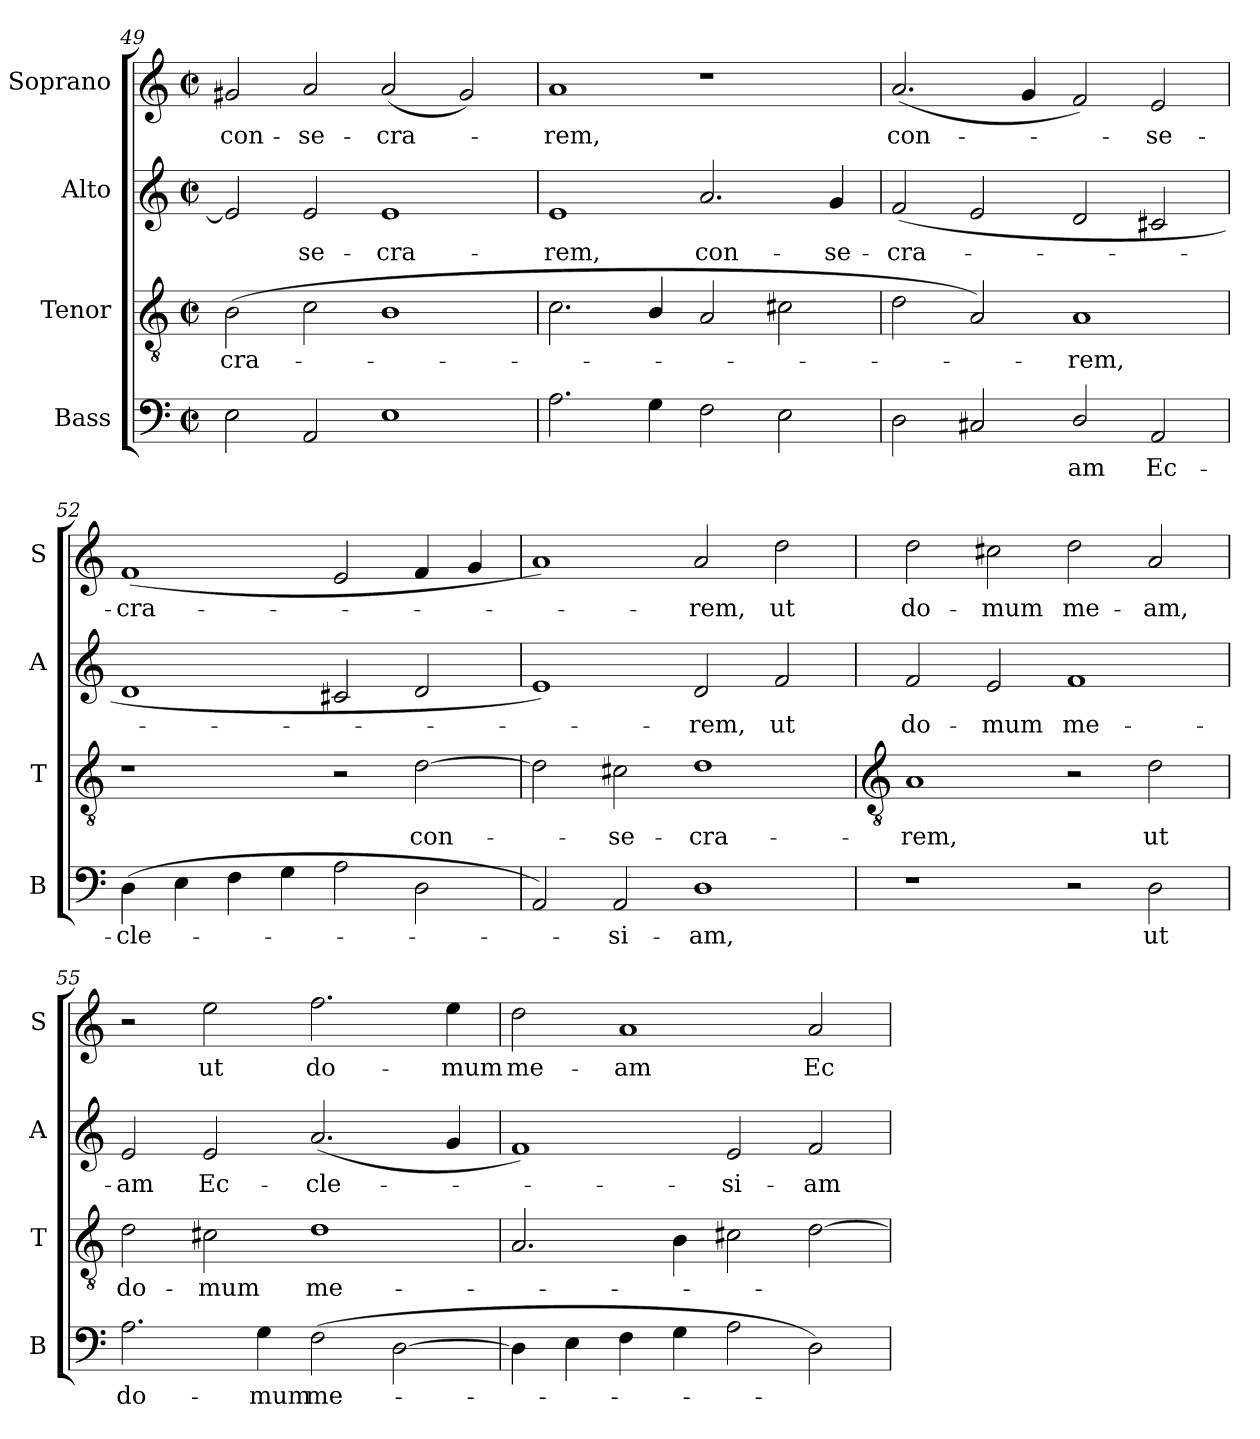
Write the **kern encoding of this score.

**kern	**text	**kern	**text	**kern	**text	**kern	**text
*part4	*part4	*part3	*part3	*part2	*part2	*part1	*part1
*staff4	*staff4	*staff3	*staff3	*staff2	*staff2	*staff1	*staff1
*I"Bass	*	*I"Tenor	*	*I"Alto	*	*I"Soprano	*
*I'B	*	*I'T	*	*I'A	*	*I'S	*
!!LO:LB:g=z
*clefF4	*	*clefGv2	*	*clefG2	*	*clefG2	*
*k[]	*	*k[]	*	*k[]	*	*k[]	*
*C:	*	*C:	*	*C:	*	*C:	*
*M4/2	*	*M4/2	*	*M4/2	*	*M4/2	*
*met(c|)	*	*met(c|)	*	*met(c|)	*	*met(c|)	*
=49	=49	=49	=49	=49	=49	=49	=49
!	!	!	!LO:LY:b	!	!	!	!LO:LY:b
2E	.	(>2B	-cra-	2e]	.	2g#X	con-
!	!	!	!	!	!LO:LY:b	!	!LO:LY:b
2AA	.	2c	.	2e	se-	2a	-se-
!	!	!	!	!	!LO:LY:b	!	!LO:LY:b
1E	.	1B	.	1e	-cra-	(<2a	-cra-
.	.	.	.	.	.	2g#)	.
=50	=50	=50	=50	=50	=50	=50	=50
!	!	!	!	!	!LO:LY:b	!	!LO:LY:b
2.A	.	2.c	.	1e	-rem,	1a	rem,
4G	.	4B/	.	.	.	.	.
!	!	!	!	!	!LO:LY:b	!	!
2F	.	2A	.	2.a	con-	1r	.
2E	.	2c#X	.	.	.	.	.
!	!	!	!	!	!LO:LY:b	!	!
.	.	.	.	4g	-se-	.	.
=51	=51	=51	=51	=51	=51	=51	=51
!	!	!	!	!	!LO:LY:b	!	!LO:LY:b
2D	.	2d	.	(<2f	-cra-	(<2.a	con-
2C#X	.	2A)	.	2e	.	.	.
.	.	.	.	.	.	4g	.
!	!LO:LY:b	!	!LO:LY:b	!	!	!	!
2D/	am	1A	rem,	2d	.	2f)	.
!	!LO:LY:b	!	!	!	!	!	!LO:LY:b
2AA	Ec-	.	.	2c#X	.	2e	se-
=52	=52	=52	=52	=52	=52	=52	=52
!	!LO:LY:b	!	!	!	!	!	!LO:LY:b
(>4D	-cle-	1r	.	1d	.	(<1f	-cra-
4E	.	.	.	.	.	.	.
4F	.	.	.	.	.	.	.
4G	.	.	.	.	.	.	.
2A	.	2r	.	2c#X	.	2e	.
!	!	!	!LO:LY:b	!	!	!	!
2D	.	[2d	con-	2d	.	4f	.
.	.	.	.	.	.	4g	.
=53	=53	=53	=53	=53	=53	=53	=53
2AA)	.	2d]	.	1e)	.	1a)	.
!	!LO:LY:b	!	!LO:LY:b	!	!	!	!
2AA	si-	2c#X	se-	.	.	.	.
!	!LO:LY:b	!	!LO:LY:b	!	!LO:LY:b	!	!LO:LY:b
1D	-am,	1d	-cra-	2d	rem,	2a	rem,
!	!	!	!	!	!LO:LY:b	!	!LO:LY:b
.	.	.	.	2f	ut	2dd	ut
!!LO:LB:g=z
=54	=54	=54	=54	=54	=54	=54	=54
*	*	*clefGv2	*	*	*	*	*
!	!	!	!LO:LY:b	!	!LO:LY:b	!	!LO:LY:b
1r	.	1A	-rem,	2f	do-	2dd	do-
!	!	!	!	!	!LO:LY:b	!	!LO:LY:b
.	.	.	.	2e	-mum	2cc#X	-mum
!	!	!	!	!	!LO:LY:b	!	!LO:LY:b
2r	.	2r	.	1f	me-	2dd	me-
!	!LO:LY:b	!	!LO:LY:b	!	!	!	!LO:LY:b
2D	ut	2d	ut	.	.	2a	-am,
=55	=55	=55	=55	=55	=55	=55	=55
!	!LO:LY:b	!	!LO:LY:b	!	!LO:LY:b	!	!
2.A	do-	2d	do-	2e	-am	2r	.
!	!	!	!LO:LY:b	!	!LO:LY:b	!	!LO:LY:b
.	.	2c#X	-mum	2e	Ec-	2ee	ut
!	!LO:LY:b	!	!	!	!	!	!
4G	-mum	.	.	.	.	.	.
!	!LO:LY:b	!	!LO:LY:b	!	!LO:LY:b	!	!LO:LY:b
(>2F	me-	1d	me-	(<2.a	-cle-	2.ff	do-
[2D	.	.	.	.	.	.	.
!	!	!	!	!	!	!	!LO:LY:b
.	.	.	.	4g	.	4ee	-mum
=56	=56	=56	=56	=56	=56	=56	=56
!	!	!	!	!	!	!	!LO:LY:b
4D]	.	2.A	.	1f)	.	2dd	me-
4E	.	.	.	.	.	.	.
!	!	!	!	!	!	!	!LO:LY:b
4F	.	.	.	.	.	1a	-am
4G	.	4B	.	.	.	.	.
!	!	!	!	!	!LO:LY:b	!	!
2A	.	2c#X	.	2e	si-	.	.
!	!	!	!	!	!LO:LY:b	!	!LO:LY:b
2D)	.	[2d	.	2f	-am	2a	Ec-
=	=	=	=	=	=	=	=
*-	*-	*-	*-	*-	*-	*-	*-
